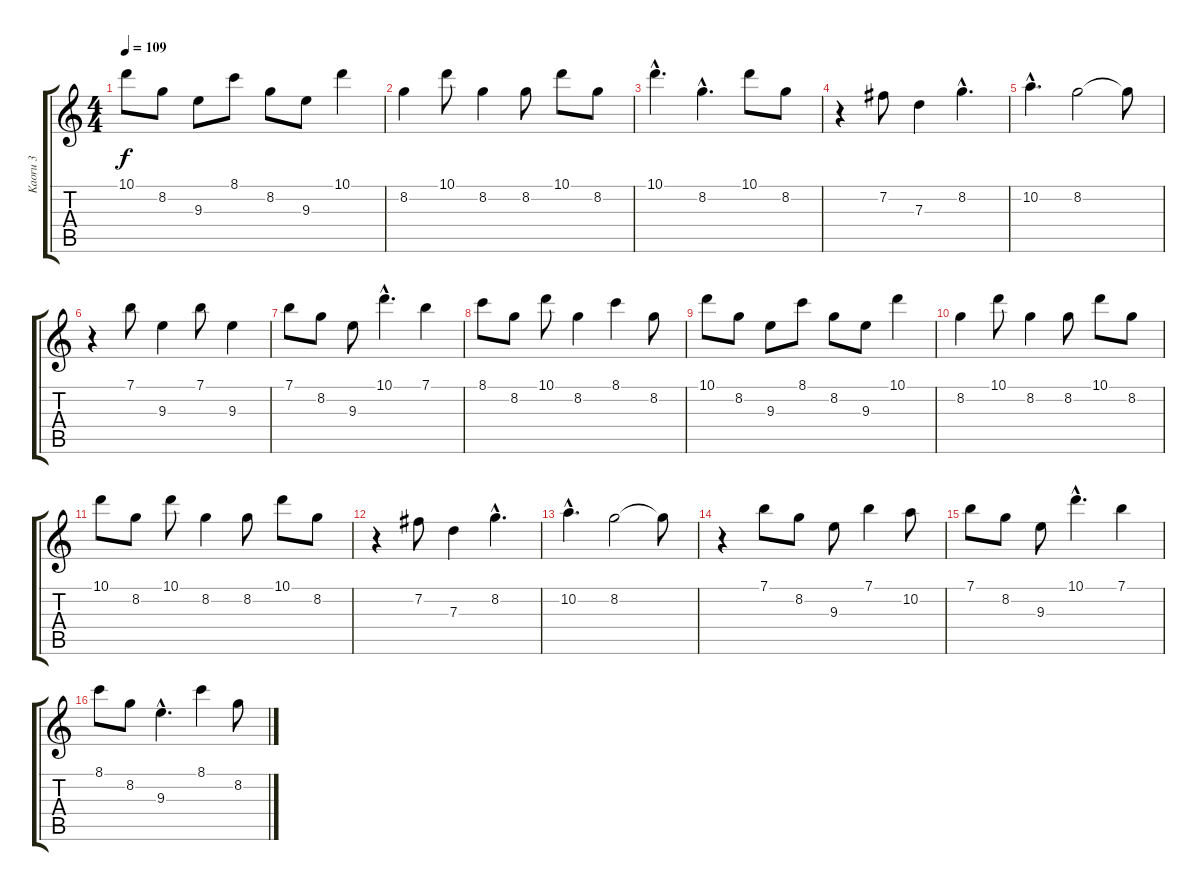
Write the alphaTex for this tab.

\track ("Kaoru 3" "Kaoru 3") {instrument electricguitarclean}
\staff {score tabs}
\tuning (E4 B3 G3 D3 A2 E2) {hide}
\ts (4 4)
\tempo 109
\clef g2
\ks c
10.1.8{dy f} 8.2.8 9.3.8 8.1.8 8.2.8 9.3.8 10.1.4 |
8.2.4 10.1.8 8.2.4 8.2.8 10.1.8 8.2.8 |
10.1{hac}.4{d} 8.2{hac}.4{d} 10.1.8 8.2.8 |
r.4 7.2.8 7.3.4 8.2{hac}.4{d} |
10.2{hac}.4{d} 8.2.2 8.2{t}.8 |
r.4 7.1.8 9.3.4 7.1.8 9.3.4 |
7.1.8 8.2.8 9.3.8 10.1{hac}.4{d} 7.1.4 |
8.1.8 8.2.8 10.1.8 8.2.4 8.1.4 8.2.8 |
10.1.8 8.2.8 9.3.8 8.1.8 8.2.8 9.3.8 10.1.4 |
8.2.4 10.1.8 8.2.4 8.2.8 10.1.8 8.2.8 |
10.1.8 8.2.8 10.1.8 8.2.4 8.2.8 10.1.8 8.2.8 |
r.4 7.2.8 7.3.4 8.2{hac}.4{d} |
10.2{hac}.4{d} 8.2.2 8.2{t}.8 |
r.4 7.1.8 8.2.8 9.3.8 7.1.4 10.2.8 |
7.1.8 8.2.8 9.3.8 10.1{hac}.4{d} 7.1.4 |
8.1.8 8.2.8 9.3{hac}.4{d} 8.1.4 8.2.8
